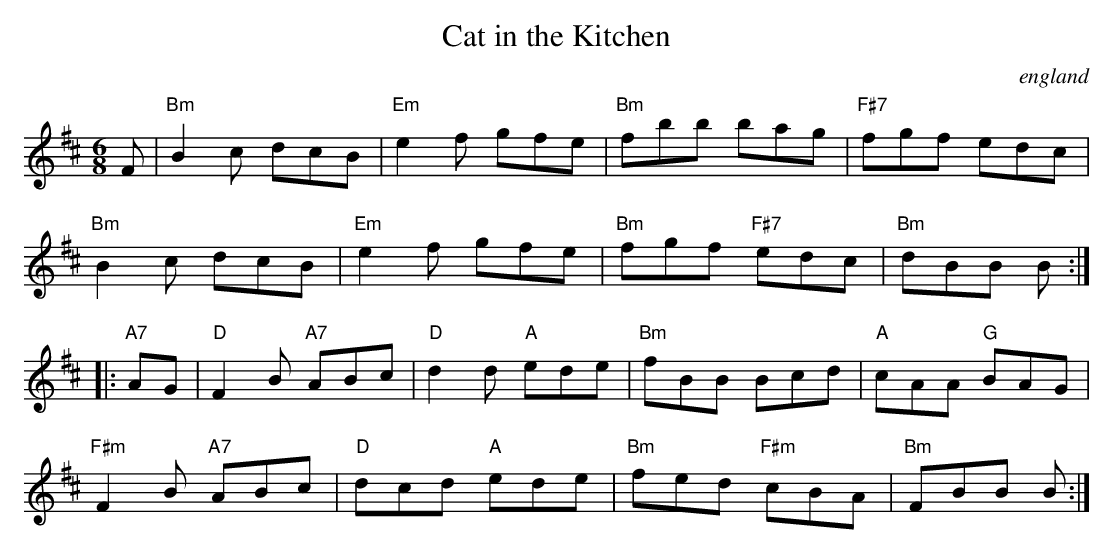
X:1
T:Cat in the Kitchen
O:england
M:6/8
K:Bm
F|"Bm"B2c dcB|"Em"e2f gfe|"Bm"fbb bag|"F#7"fgf edc|
"Bm"B2c dcB|"Em"e2f gfe|"Bm"fgf "F#7"edc|"Bm"dBB B::
"A7"AG|"D"F2B "A7"ABc|"D"d2d "A"ede|"Bm"fBB Bcd|"A"cAA "G"BAG|
"F#m"F2B "A7"ABc|"D"dcd "A"ede|"Bm"fed "F#m"cBA|"Bm"FBB B:|
